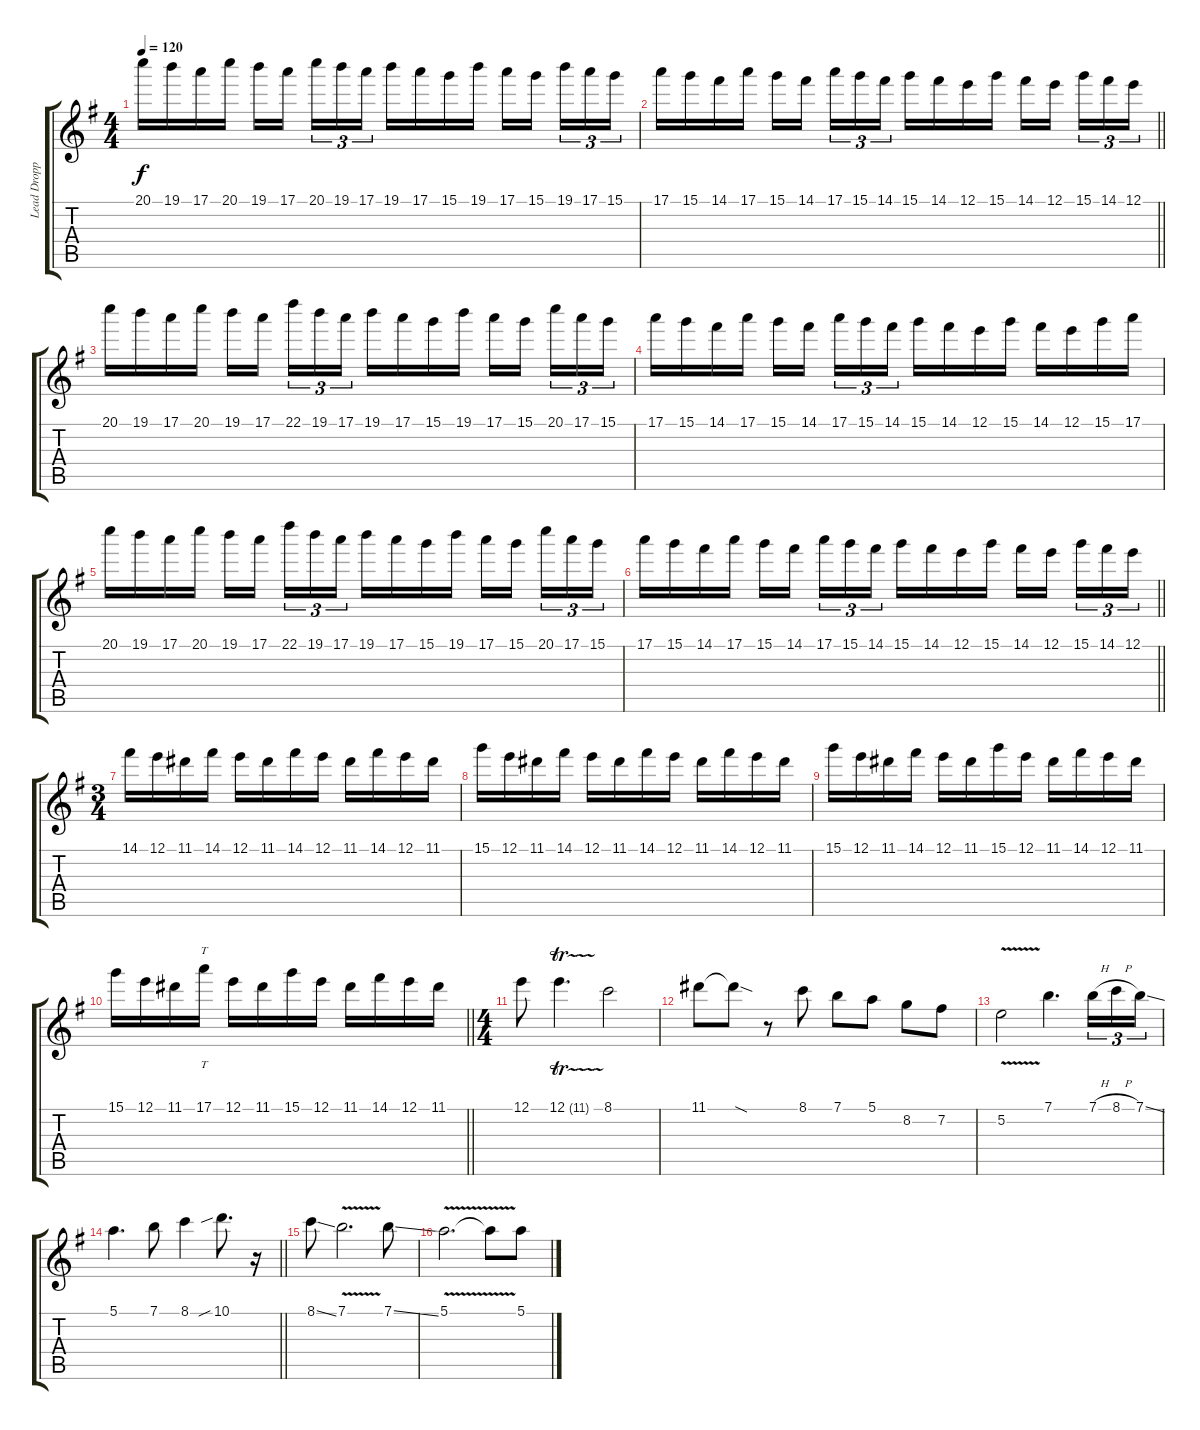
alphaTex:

\track ("Lead Dropped D " "Lead Dropp") {instrument distortionguitar}
\staff {score tabs}
\tuning (E4 B3 G3 D3 A2 D2) {hide}
\ts (4 4)
\tempo 120
\clef g2
\ks eminor
20.1.16{dy f} 19.1.16 17.1.16 20.1.16 19.1.16 17.1.16{beam splitsecondary} 20.1.16{tu (3 2)} 19.1.16{tu (3 2)} 17.1.16{tu (3 2)} 19.1.16 17.1.16 15.1.16 19.1.16 17.1.16 15.1.16{beam splitsecondary} 19.1.16{tu (3 2)} 17.1.16{tu (3 2)} 15.1.16{tu (3 2)} |
\barLineRight lightlight
17.1.16 15.1.16 14.1.16 17.1.16 15.1.16 14.1.16{beam splitsecondary} 17.1.16{tu (3 2)} 15.1.16{tu (3 2)} 14.1.16{tu (3 2)} 15.1.16 14.1.16 12.1.16 15.1.16 14.1.16 12.1.16{beam splitsecondary} 15.1.16{tu (3 2)} 14.1.16{tu (3 2)} 12.1.16{tu (3 2)} |
20.1.16 19.1.16 17.1.16 20.1.16 19.1.16 17.1.16{beam splitsecondary} 22.1.16{tu (3 2)} 19.1.16{tu (3 2)} 17.1.16{tu (3 2)} 19.1.16 17.1.16 15.1.16 19.1.16 17.1.16 15.1.16{beam splitsecondary} 20.1.16{tu (3 2)} 17.1.16{tu (3 2)} 15.1.16{tu (3 2)} |
17.1.16 15.1.16 14.1.16 17.1.16 15.1.16 14.1.16{beam splitsecondary} 17.1.16{tu (3 2)} 15.1.16{tu (3 2)} 14.1.16{tu (3 2)} 15.1.16 14.1.16 12.1.16 15.1.16 14.1.16 12.1.16 15.1.16 17.1.16 |
20.1.16 19.1.16 17.1.16 20.1.16 19.1.16 17.1.16{beam splitsecondary} 22.1.16{tu (3 2)} 19.1.16{tu (3 2)} 17.1.16{tu (3 2)} 19.1.16 17.1.16 15.1.16 19.1.16 17.1.16 15.1.16{beam splitsecondary} 20.1.16{tu (3 2)} 17.1.16{tu (3 2)} 15.1.16{tu (3 2)} |
\barLineRight lightlight
17.1.16 15.1.16 14.1.16 17.1.16 15.1.16 14.1.16{beam splitsecondary} 17.1.16{tu (3 2)} 15.1.16{tu (3 2)} 14.1.16{tu (3 2)} 15.1.16 14.1.16 12.1.16 15.1.16 14.1.16 12.1.16{beam splitsecondary} 15.1.16{tu (3 2)} 14.1.16{tu (3 2)} 12.1.16{tu (3 2)} |
\ts (3 4)
14.1.16 12.1.16 11.1.16 14.1.16 12.1.16 11.1.16 14.1.16 12.1.16 11.1.16 14.1.16 12.1.16 11.1.16 |
15.1.16 12.1.16 11.1.16 14.1.16 12.1.16 11.1.16 14.1.16 12.1.16 11.1.16 14.1.16 12.1.16 11.1.16 |
15.1.16 12.1.16 11.1.16 14.1.16 12.1.16 11.1.16 15.1.16 12.1.16 11.1.16 14.1.16 12.1.16 11.1.16 |
\barLineRight lightlight
15.1.16 12.1.16 11.1.16 17.1.16{tt} 12.1.16 11.1.16 15.1.16 12.1.16 11.1.16 14.1.16 12.1.16 11.1.16 |
\ts (4 4)
12.1.8 12.1{tr (11 32)}.4{d} 8.1.2 |
11.1.8 11.1{sod t}.8 r.8 8.1.8 7.1.8 5.1.8 8.2.8 7.2.8 |
5.2{v}.2 7.1.4{d} 7.1{h}.16{tu (3 2)} 8.1{h}.16{tu (3 2)} 7.1{ss}.16{tu (3 2)} |
\barLineRight lightlight
5.1.4{d} 7.1.8 8.1.4 10.1{sib}.8{d} r.16 |
8.1{ss}.8 7.1{v}.2{d} 7.1{ss}.8 |
5.1{v}.2{d} 5.1{t}.8 5.1{ss}.8
